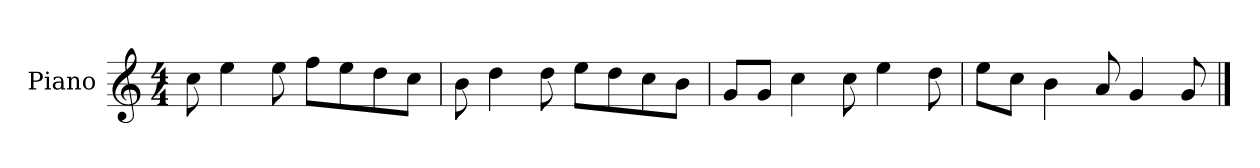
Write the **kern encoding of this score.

**kern
*part1
*staff1
*I"Piano
*I'P-no
*clefG2
*k[]
*M4/4
*MM90
=1
8cc\
4ee\
8ee\
8ff\L
8ee\
8dd\
8cc\J
=2
8b\
4dd\
8dd\
8ee\L
8dd\
8cc\
8b\J
=3
8g/L
8g/J
4cc\
8cc\
4ee\
8dd\
=4
8ee\L
8cc\J
4b\
8a/
4g/
8g/
==
*-
